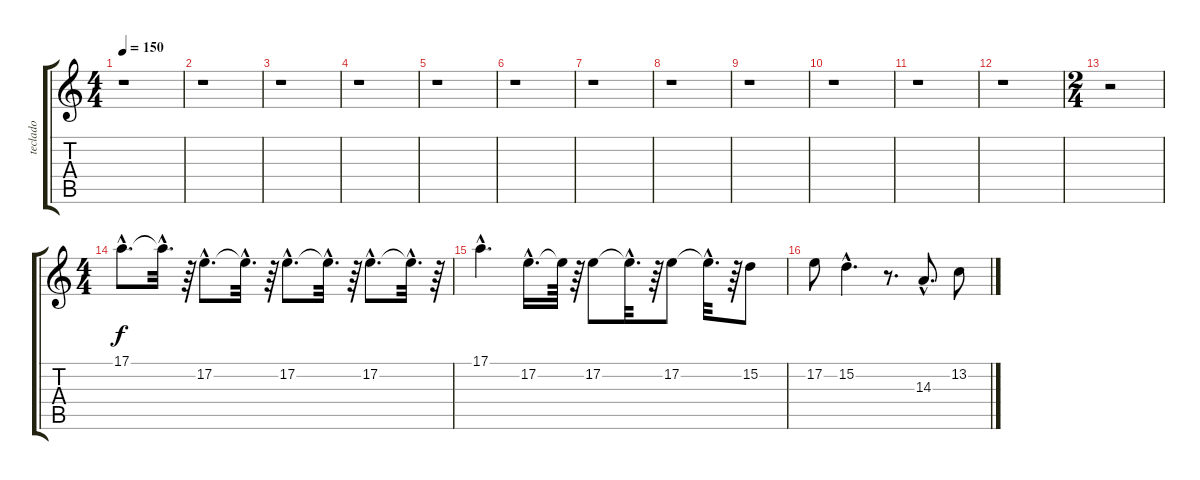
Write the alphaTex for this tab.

\track ("teclado" "teclado") {instrument stringensemble1}
\staff {score tabs}
\tuning (E4 B3 G3 D3 A2 E2) {hide}
\ts (4 4)
\tempo 150
\clef g2
\ks c
r.1{dy f} |
r.1 |
r.1 |
r.1 |
r.1 |
r.1 |
r.1 |
r.1 |
r.1 |
r.1 |
r.1 |
r.1 |
\ts (2 4)
r.2 |
\ts (4 4)
17.1{hac}.8{d} 17.1{hac t}.32{d} r.64 17.2{hac}.8{d} 17.2{hac t}.32{d} r.64 17.2{hac}.8{d} 17.2{hac t}.32{d} r.64 17.2{hac}.8{d} 17.2{hac t}.32{d} r.64 |
17.1{hac}.4{d} 17.2{hac}.16{d} 17.2{t}.64 r.64 17.2.8 17.2{hac t}.32{d} r.64 17.2.8 17.2{hac t}.32{d} r.64 15.2.8 |
17.2.8 15.2{hac}.4{d} r.8{d} 14.3{hac}.8{d} 13.2.8
